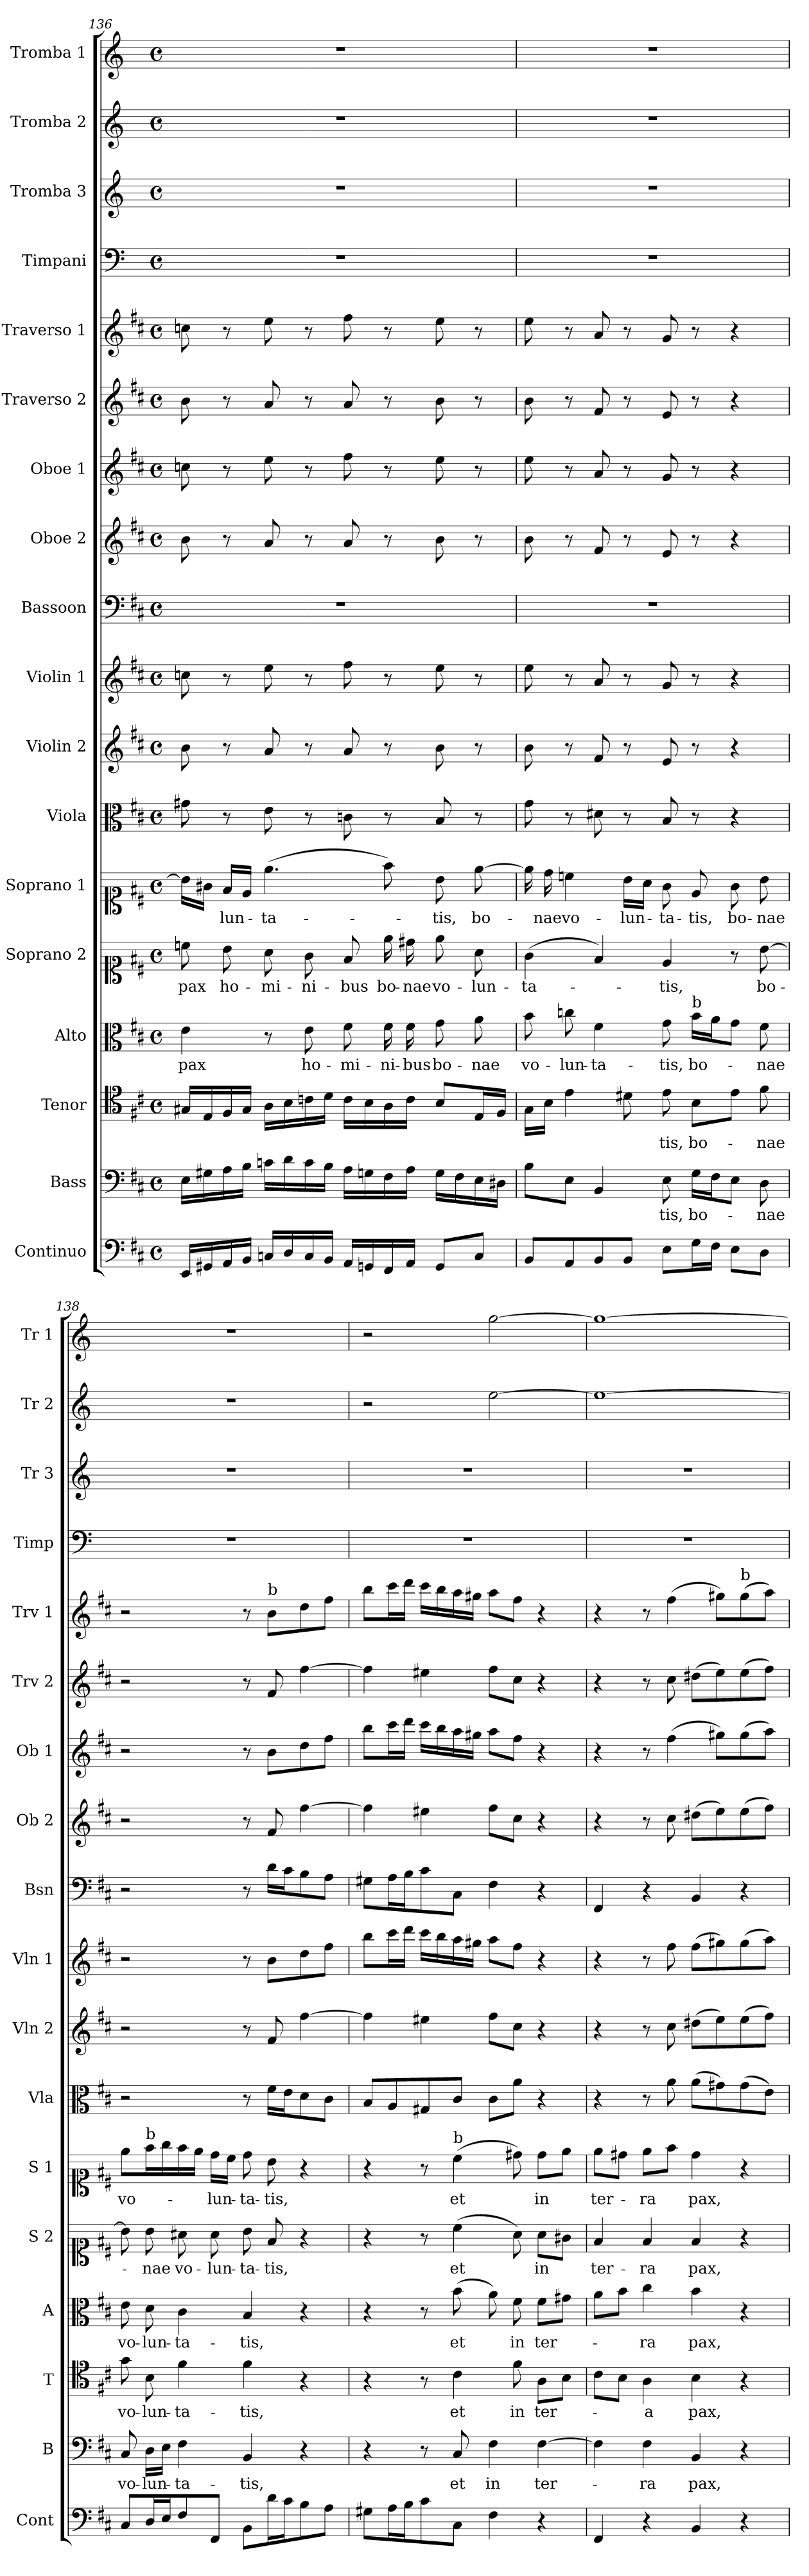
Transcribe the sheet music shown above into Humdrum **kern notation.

**kern	**kern	**text	**kern	**text	**kern	**text	**kern	**text	**kern	**text	**kern	**kern	**kern	**kern	**kern	**kern	**kern	**kern	**kern	**kern	**kern	**kern
*part18	*part17	*part17	*part16	*part16	*part15	*part15	*part14	*part14	*part13	*part13	*part12	*part11	*part10	*part9	*part8	*part7	*part6	*part5	*part4	*part3	*part2	*part1
*staff18	*staff17	*staff17	*staff16	*staff16	*staff15	*staff15	*staff14	*staff14	*staff13	*staff13	*staff12	*staff11	*staff10	*staff9	*staff8	*staff7	*staff6	*staff5	*staff4	*staff3	*staff2	*staff1
*I"Continuo	*I"Bass	*	*I"Tenor	*	*I"Alto	*	*I"Soprano 2	*	*I"Soprano 1	*	*I"Viola	*I"Violin 2	*I"Violin 1	*I"Bassoon	*I"Oboe 2	*I"Oboe 1	*I"Traverso 2	*I"Traverso 1	*I"Timpani	*I"Tromba 3	*I"Tromba 2	*I"Tromba 1
*I'Cont	*I'B	*	*I'T	*	*I'A	*	*I'S 2	*	*I'S 1	*	*I'Vla	*I'Vln 2	*I'Vln 1	*I'Bsn	*I'Ob 2	*I'Ob 1	*I'Trv 2	*I'Trv 1	*I'Timp	*I'Tr 3	*I'Tr 2	*I'Tr 1
*clefF4	*clefF4	*	*clefC4	*	*clefC3	*	*clefC1	*	*clefC1	*	*clefC3	*clefG2	*clefG2	*clefF4	*clefG2	*clefG2	*clefG2	*clefG2	*clefF4	*clefG2	*clefG2	*clefG2
*	*	*	*	*	*	*	*	*	*	*	*	*	*	*	*	*	*	*	*ITrd-1c-2	*ITrd-1c-2	*ITrd-1c-2	*ITrd-1c-2
*k[f#c#]	*k[f#c#]	*	*k[f#c#]	*	*k[f#c#]	*	*k[f#c#]	*	*k[f#c#]	*	*k[f#c#]	*k[f#c#]	*k[f#c#]	*k[f#c#]	*k[f#c#]	*k[f#c#]	*k[f#c#]	*k[f#c#]	*k[f#c#]	*k[f#c#]	*k[f#c#]	*k[f#c#]
*M4/4	*M4/4	*	*M4/4	*	*M4/4	*	*M4/4	*	*M4/4	*	*M4/4	*M4/4	*M4/4	*M4/4	*M4/4	*M4/4	*M4/4	*M4/4	*M4/4	*M4/4	*M4/4	*M4/4
*met(c)	*met(c)	*	*met(c)	*	*met(c)	*	*met(c)	*	*met(c)	*	*met(c)	*met(c)	*met(c)	*met(c)	*met(c)	*met(c)	*met(c)	*met(c)	*met(c)	*met(c)	*met(c)	*met(c)
=136	=136	=136	=136	=136	=136	=136	=136	=136	=136	=136	=136	=136	=136	=136	=136	=136	=136	=136	=136	=136	=136	=136
!	!	!	!	!	!	!LO:LY:b	!	!LO:LY:b	!	!	!	!	!	!	!	!	!	!	!	!	!	!
16EE/LL	16E\LL	.	16G#X/LL	.	4e\	pax	8ccn\	pax	16b\LL]	.	8g#X\	8b\	8ccn\	1r	8b\	8ccn\	8b\	8ccn\	1r	1r	1r	1r
16GG#X/	16G#X\	.	16E/	.	.	.	.	.	16g#X\JJ	.	.	.	.	.	.	.	.	.	.	.	.	.
!	!	!	!	!	!	!	!	!LO:LY:b	!	!LO:LY:b	!	!	!	!	!	!	!	!	!	!	!	!
16AA/	16A\	.	16F#/	.	.	.	8b\	ho-	16f#/LL	-lun-	8r	8r	8r	.	8r	8r	8r	8r	.	.	.	.
16BB/JJ	16B\JJ	.	16G#/JJ	.	.	.	.	.	16e/JJ	.	.	.	.	.	.	.	.	.	.	.	.	.
!	!	!	!	!	!	!	!	!LO:LY:b	!	!LO:LY:b	!	!	!	!	!	!	!	!	!	!	!	!
16Cn/LL	16cn\LL	.	16A\LL	.	8r	.	8a\	-mi-	(4.ee\	ta-	8e\	8a/	8ee\	.	8a/	8ee\	8a/	8ee\	.	.	.	.
16D/	16d\	.	16B\	.	.	.	.	.	.	.	.	.	.	.	.	.	.	.	.	.	.	.
!	!	!	!	!	!	!LO:LY:b	!	!LO:LY:b	!	!	!	!	!	!	!	!	!	!	!	!	!	!
16C/	16c\	.	16cn\	.	8e\	ho-	8g\	-ni-	.	.	8r	8r	8r	.	8r	8r	8r	8r	.	.	.	.
16BB/JJ	16B\JJ	.	16d\JJ	.	.	.	.	.	.	.	.	.	.	.	.	.	.	.	.	.	.	.
!	!	!	!	!	!	!LO:LY:b	!	!LO:LY:b	!	!	!	!	!	!	!	!	!	!	!	!	!	!
16AA/LL	16A\LL	.	16c\LL	.	8f#\	-mi-	8f#/	-bus	.	.	8cn\	8a/	8ff#\	.	8a/	8ff#\	8a/	8ff#\	.	.	.	.
16GGn/	16Gn\	.	16B\	.	.	.	.	.	.	.	.	.	.	.	.	.	.	.	.	.	.	.
!	!	!	!	!	!	!LO:LY:b	!	!LO:LY:b	!	!	!	!	!	!	!	!	!	!	!	!	!	!
16FF#/	16F#\	.	16A\	.	16f#\	-ni-	16ee\	bo-	8ff#\)	.	8r	8r	8r	.	8r	8r	8r	8r	.	.	.	.
!	!	!	!	!	!	!LO:LY:b	!	!LO:LY:b	!	!	!	!	!	!	!	!	!	!	!	!	!	!
16AA/JJ	16A\JJ	.	16c\JJ	.	16f#\	-bus	16dd#X\	-nae	.	.	.	.	.	.	.	.	.	.	.	.	.	.
!	!	!	!	!	!	!LO:LY:b	!	!LO:LY:b	!	!LO:LY:b	!	!	!	!	!	!	!	!	!	!	!	!
8GG/L	16G\LL	.	8B/L	.	8g\	bo-	8ee\	vo-	8b\	-tis,	8B/	8b\	8ee\	.	8b\	8ee\	8b\	8ee\	.	.	.	.
.	16F#\	.	.	.	.	.	.	.	.	.	.	.	.	.	.	.	.	.	.	.	.	.
!	!	!	!	!	!	!LO:LY:b	!	!LO:LY:b	!	!LO:LY:b	!	!	!	!	!	!	!	!	!	!	!	!
8C/J	16E\	.	16E/L	.	8a\	-nae	8a\	-lun-	[8ee\	bo-	8r	8r	8r	.	8r	8r	8r	8r	.	.	.	.
.	16D#X\JJ	.	16F#/JJ	.	.	.	.	.	.	.	.	.	.	.	.	.	.	.	.	.	.	.
!!LO:PB:g=z
=137	=137	=137	=137	=137	=137	=137	=137	=137	=137	=137	=137	=137	=137	=137	=137	=137	=137	=137	=137	=137	=137	=137
!	!	!	!	!	!	!LO:LY:b	!	!LO:LY:b	!	!	!	!	!	!	!	!	!	!	!	!	!	!
8BB/L	8B\L	.	16G\LL	.	8b\	vo-	(4g\	-ta-	16ee\]	.	8g\	8b\	8ee\	1r	8b\	8ee\	8b\	8ee\	1r	1r	1r	1r
!	!	!	!	!	!	!	!	!	!	!LO:LY:b	!	!	!	!	!	!	!	!	!	!	!	!
.	.	.	16B\JJ	.	.	.	.	.	16dd\	-nae	.	.	.	.	.	.	.	.	.	.	.	.
!	!	!	!	!	!	!LO:LY:b	!	!	!	!LO:LY:b	!	!	!	!	!	!	!	!	!	!	!	!
8AA/	8E\J	.	4e\	.	8ccn\	-lun-	.	.	4ccn\	vo-	8r	8r	8r	.	8r	8r	8r	8r	.	.	.	.
!	!	!	!	!	!	!LO:LY:b	!	!	!	!	!	!	!	!	!	!	!	!	!	!	!	!
8BB/	4BB/	.	.	.	4f#\	-ta-	4f#/)	.	.	.	8d#X\	8f#/	8a/	.	8f#/	8a/	8f#/	8a/	.	.	.	.
!	!	!	!	!	!	!	!	!	!	!LO:LY:b	!	!	!	!	!	!	!	!	!	!	!	!
8BB/J	.	.	8d#X\	.	.	.	.	.	16b\LL	-lun-	8r	8r	8r	.	8r	8r	8r	8r	.	.	.	.
.	.	.	.	.	.	.	.	.	16a\JJ	.	.	.	.	.	.	.	.	.	.	.	.	.
!	!	!LO:LY:b	!	!LO:LY:b	!	!LO:LY:b	!	!LO:LY:b	!	!LO:LY:b	!	!	!	!	!	!	!	!	!	!	!	!
8E\L	8E\	-tis,	8e\	-tis,	8g\	-tis,	4e/	-tis,	8g\	-ta-	8B/	8e/	8g/	.	8e/	8g/	8e/	8g/	.	.	.	.
!	!	!	!	!	!LO:TX:a:t=b	!	!	!	!	!	!	!	!	!	!	!	!	!	!	!	!	!
!	!	!LO:LY:b	!	!LO:LY:b	!	!LO:LY:b	!	!	!	!LO:LY:b	!	!	!	!	!	!	!	!	!	!	!	!
16G\L	16G\LL	bo-	8B\L	bo-	16b\LL	bo-	.	.	8e/	-tis,	8r	8r	8r	.	8r	8r	8r	8r	.	.	.	.
16F#\JJ	16F#\J	.	.	.	16a\J	.	.	.	.	.	.	.	.	.	.	.	.	.	.	.	.	.
!	!	!	!	!	!	!	!	!	!	!LO:LY:b	!	!	!	!	!	!	!	!	!	!	!	!
8E\L	8E\J	.	8e\J	.	8g\J	.	8r	.	8g\	bo-	4r	4r	4r	.	4r	4r	4r	4r	.	.	.	.
!	!	!LO:LY:b	!	!LO:LY:b	!	!LO:LY:b	!	!LO:LY:b	!	!LO:LY:b	!	!	!	!	!	!	!	!	!	!	!	!
8D\J	8D\	-nae	8f#\	-nae	8f#\	-nae	[8b\	bo-	8b\	nae	.	.	.	.	.	.	.	.	.	.	.	.
=138	=138	=138	=138	=138	=138	=138	=138	=138	=138	=138	=138	=138	=138	=138	=138	=138	=138	=138	=138	=138	=138	=138
!	!	!LO:LY:b	!	!LO:LY:b	!	!LO:LY:b	!	!	!	!LO:LY:b	!	!	!	!	!	!	!	!	!	!	!	!
8C#/L	8C#/	vo-	8g\	vo-	8e\	vo-	8b\]	.	8ee\L	vo-	2r	2r	2r	2r	2r	2r	2r	2r	1r	1r	1r	1r
!	!	!	!	!	!	!	!	!	!LO:TX:a:t=b	!	!	!	!	!	!	!	!	!	!	!	!	!
!	!	!LO:LY:b	!	!LO:LY:b	!	!LO:LY:b	!	!LO:LY:b	!	!	!	!	!	!	!	!	!	!	!	!	!	!
16D/L	16D\LL	-lun-	8B\	-lun-	8d\	-lun-	8b\	-nae	16ff#\L	.	.	.	.	.	.	.	.	.	.	.	.	.
16E/J	16E\JJ	.	.	.	.	.	.	.	16gg\	.	.	.	.	.	.	.	.	.	.	.	.	.
!	!	!LO:LY:b	!	!LO:LY:b	!	!LO:LY:b	!	!LO:LY:b	!	!	!	!	!	!	!	!	!	!	!	!	!	!
8F#/	4F#\	-ta-	4f#\	-ta-	4c#\	-ta-	8a#X\	vo-	16ff#\	.	.	.	.	.	.	.	.	.	.	.	.	.
.	.	.	.	.	.	.	.	.	16ee\JJ	.	.	.	.	.	.	.	.	.	.	.	.	.
!	!	!	!	!	!	!	!	!LO:LY:b	!	!LO:LY:b	!	!	!	!	!	!	!	!	!	!	!	!
8FF#/J	.	.	.	.	.	.	8a#\	-lun-	16dd\LL	-lun-	.	.	.	.	.	.	.	.	.	.	.	.
.	.	.	.	.	.	.	.	.	16cc#\JJ	.	.	.	.	.	.	.	.	.	.	.	.	.
!	!	!LO:LY:b	!	!LO:LY:b	!	!LO:LY:b	!	!LO:LY:b	!	!LO:LY:b	!	!	!	!	!	!	!	!	!	!	!	!
8BB\L	4BB/	-tis,	4f#\	-tis,	4B/	-tis,	8b\	-ta-	8dd\	-ta-	8r	8r	8r	8r	8r	8r	8r	8r	.	.	.	.
!	!	!	!	!	!	!	!	!	!	!	!	!	!	!	!	!	!	!LO:TX:a:t=b	!	!	!	!
!	!	!	!	!	!	!	!	!LO:LY:b	!	!LO:LY:b	!	!	!	!	!	!	!	!	!	!	!	!
16d\L	.	.	.	.	.	.	8f#/	-tis,	8b\	-tis,	16f#\LL	8f#/	8b\L	16d\LL	8f#/	8b\L	8f#/	8b\L	.	.	.	.
16c#\J	.	.	.	.	.	.	.	.	.	.	16e\J	.	.	16c#\J	.	.	.	.	.	.	.	.
8B\	4r	.	4r	.	4r	.	4r	.	4r	.	8d\	[4ff#\	8dd\	8B\	[4ff#\	8dd\	[4ff#\	8dd\	.	.	.	.
8A\J	.	.	.	.	.	.	.	.	.	.	8c#\J	.	8ff#\J	8A\J	.	8ff#\J	.	8ff#\J	.	.	.	.
=139	=139	=139	=139	=139	=139	=139	=139	=139	=139	=139	=139	=139	=139	=139	=139	=139	=139	=139	=139	=139	=139	=139
8G#X\L	4r	.	4r	.	4r	.	4r	.	4r	.	8B/L	4ff#\]	8bb\L	8G#X\L	4ff#\]	8bb\L	4ff#\]	8bb\L	1r	1r	2r	2r
16A\L	.	.	.	.	.	.	.	.	.	.	8A/	.	16ccc#\L	16A\L	.	16ccc#\L	.	16ccc#\L	.	.	.	.
16B\J	.	.	.	.	.	.	.	.	.	.	.	.	16ddd\JJ	16B\J	.	16ddd\JJ	.	16ddd\JJ	.	.	.	.
8c#\	8r	.	8r	.	8r	.	8r	.	8r	.	8G#X/	4ee#X\	16ccc#\LL	8c#\	4ee#X\	16ccc#\LL	4ee#X\	16ccc#\LL	.	.	.	.
.	.	.	.	.	.	.	.	.	.	.	.	.	16bb\	.	.	16bb\	.	16bb\	.	.	.	.
!	!	!	!	!	!	!	!	!	!LO:TX:a:t=b	!	!	!	!	!	!	!	!	!	!	!	!	!
!	!	!LO:LY:b	!	!LO:LY:b	!	!LO:LY:b	!	!LO:LY:b	!	!LO:LY:b	!	!	!	!	!	!	!	!	!	!	!	!
8C#\J	8C#/	et	4c#\	et	(8b\	et	(4cc#\	et	(4cc#\	et	8c#/J	.	16aa\	8C#\J	.	16aa\	.	16aa\	.	.	.	.
.	.	.	.	.	.	.	.	.	.	.	.	.	16gg#X\JJ	.	.	16gg#X\JJ	.	16gg#X\JJ	.	.	.	.
!	!	!LO:LY:b	!	!	!	!	!	!	!	!	!	!	!	!	!	!	!	!	!	!	!	!
4F#\	4F#\	in	.	.	8a\)	.	.	.	.	.	8c#\L	8ff#\L	8aa\L	4F#\	8ff#\L	8aa\L	8ff#\L	8aa\L	.	.	[2ff#\	[2aa\
!	!	!	!	!LO:LY:b	!	!LO:LY:b	!	!	!	!	!	!	!	!	!	!	!	!	!	!	!	!
.	.	.	8f#\	in	8f#\	in	8a\)	.	8dd#X\)	.	8a\J	8cc#\J	8ff#\J	.	8cc#\J	8ff#\J	8cc#\J	8ff#\J	.	.	.	.
!	!	!LO:LY:b	!	!LO:LY:b	!	!LO:LY:b	!	!LO:LY:b	!	!LO:LY:b	!	!	!	!	!	!	!	!	!	!	!	!
4r	[4F#\	ter-	8A\L	ter-	8f#\L	ter-	8a\L	in	8dd#\L	in	4r	4r	4r	4r	4r	4r	4r	4r	.	.	.	.
.	.	.	8B\J	.	8g#X\J	.	8g#X\J	.	8ee\J	.	.	.	.	.	.	.	.	.	.	.	.	.
=140	=140	=140	=140	=140	=140	=140	=140	=140	=140	=140	=140	=140	=140	=140	=140	=140	=140	=140	=140	=140	=140	=140
!	!	!	!	!	!	!	!	!LO:LY:b	!	!LO:LY:b	!	!	!	!	!	!	!	!	!	!	!	!
4FF#/	4F#\]	.	8c#\L	.	8a\L	.	4f#/	ter-	8ee\L	ter-	4r	4r	4r	4FF#/	4r	4r	4r	4r	1r	1r	1ff#_	1aa_
.	.	.	8B\J	.	8b\J	.	.	.	8dd#X\J	.	.	.	.	.	.	.	.	.	.	.	.	.
!	!	!LO:LY:b	!	!LO:LY:b	!	!LO:LY:b	!	!LO:LY:b	!	!LO:LY:b	!	!	!	!	!	!	!	!	!	!	!	!
4r	4F#\	-ra	4A\	-a	4cc#\	-ra	4f#/	-ra	8ee\L	-ra	8r	8r	8r	4r	8r	8r	8r	8r	.	.	.	.
.	.	.	.	.	.	.	.	.	8ff#\J	.	8a\	8cc#\	8ff#\	.	8cc#\	(4ff#\	8cc#\	(4ff#\	.	.	.	.
!	!	!LO:LY:b	!	!LO:LY:b	!	!LO:LY:b	!	!LO:LY:b	!	!LO:LY:b	!	!	!	!	!	!	!	!	!	!	!	!
4BB/	4BB/	pax,	4B\	pax,	4b\	pax,	4f#/	pax,	4dd#\	pax,	(8a\L	(8dd#X\L	(8ff#\L	4BB/	(8dd#X\L	.	(8dd#X\L	.	.	.	.	.
.	.	.	.	.	.	.	.	.	.	.	8g#X\)	8ee\)	8gg#X\)	.	8ee\)	8gg#X\L)	8ee\)	8gg#X\L)	.	.	.	.
!	!	!	!	!	!	!	!	!	!	!	!	!	!	!	!	!	!	!LO:TX:a:t=b	!	!	!	!
4r	4r	.	4r	.	4r	.	4r	.	4r	.	(8g#\	(8ee\	(8gg#\	4r	(8ee\	(8gg#\	(8ee\	(8gg#\	.	.	.	.
.	.	.	.	.	.	.	.	.	.	.	8e\J)	8ff#\J)	8aa\J)	.	8ff#\J)	8aa\J)	8ff#\J)	8aa\J)	.	.	.	.
=	=	=	=	=	=	=	=	=	=	=	=	=	=	=	=	=	=	=	=	=	=	=
*-	*-	*-	*-	*-	*-	*-	*-	*-	*-	*-	*-	*-	*-	*-	*-	*-	*-	*-	*-	*-	*-	*-
